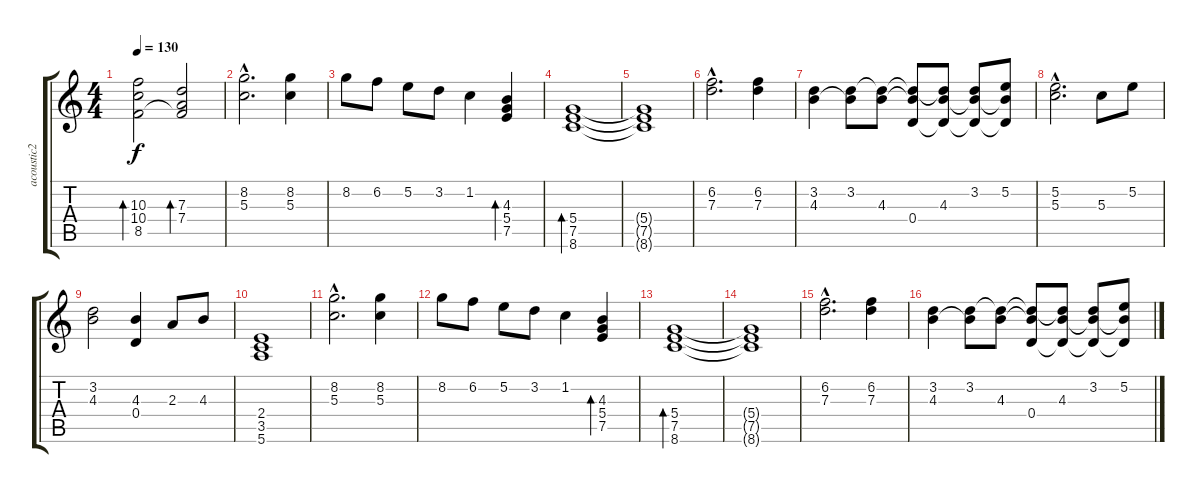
\track ("acoustic2" "acoustic2") {instrument acousticguitarnylon}
\staff {score tabs}
\tuning (E4 B3 G3 D3 A2 E2) {hide}
\ts (4 4)
\tempo 130
\clef g2
\ks c
(10.3 10.4 8.5).2{bd 240 dy f} (7.3 7.4 8.5{t}).2{bd 240} |
(8.2{hac} 5.3{hac}).2{d} (8.2 5.3).4 |
8.2.8 6.2.8 5.2.8 3.2.8 1.2.4 (4.3 5.4 7.5).4{bd 240} |
(5.4 7.5 8.6).1{bd 240} |
(5.4{t} 7.5{t} 8.6{t}).1 |
(6.2{hac} 7.3{hac}).2{d} (6.2 7.3).4 |
(3.2 4.3).4 (3.2 4.3{t}).8 (3.2{t} 4.3).8 (3.2{t} 4.3{t} 0.4).8 (3.2{t} 4.3 0.4{t}).8 (3.2 4.3{t} 0.4{t}).8 (5.2 4.3{t} 0.4{t}).8 |
(5.2{hac} 5.3{hac}).2{d} 5.3.8 5.2.8 |
(3.2 4.3).2 (4.3 0.4).4 2.3.8 4.3.8 |
(2.4 3.5 5.6).1 |
(8.2{hac} 5.3{hac}).2{d} (8.2 5.3).4 |
8.2.8 6.2.8 5.2.8 3.2.8 1.2.4 (4.3 5.4 7.5).4{bd 240} |
(5.4 7.5 8.6).1{bd 240} |
(5.4{t} 7.5{t} 8.6{t}).1 |
(6.2{hac} 7.3{hac}).2{d} (6.2 7.3).4 |
(3.2 4.3).4 (3.2 4.3{t}).8 (3.2{t} 4.3).8 (3.2{t} 4.3{t} 0.4).8 (3.2{t} 4.3 0.4{t}).8 (3.2 4.3{t} 0.4{t}).8 (5.2 4.3{t} 0.4{t}).8
